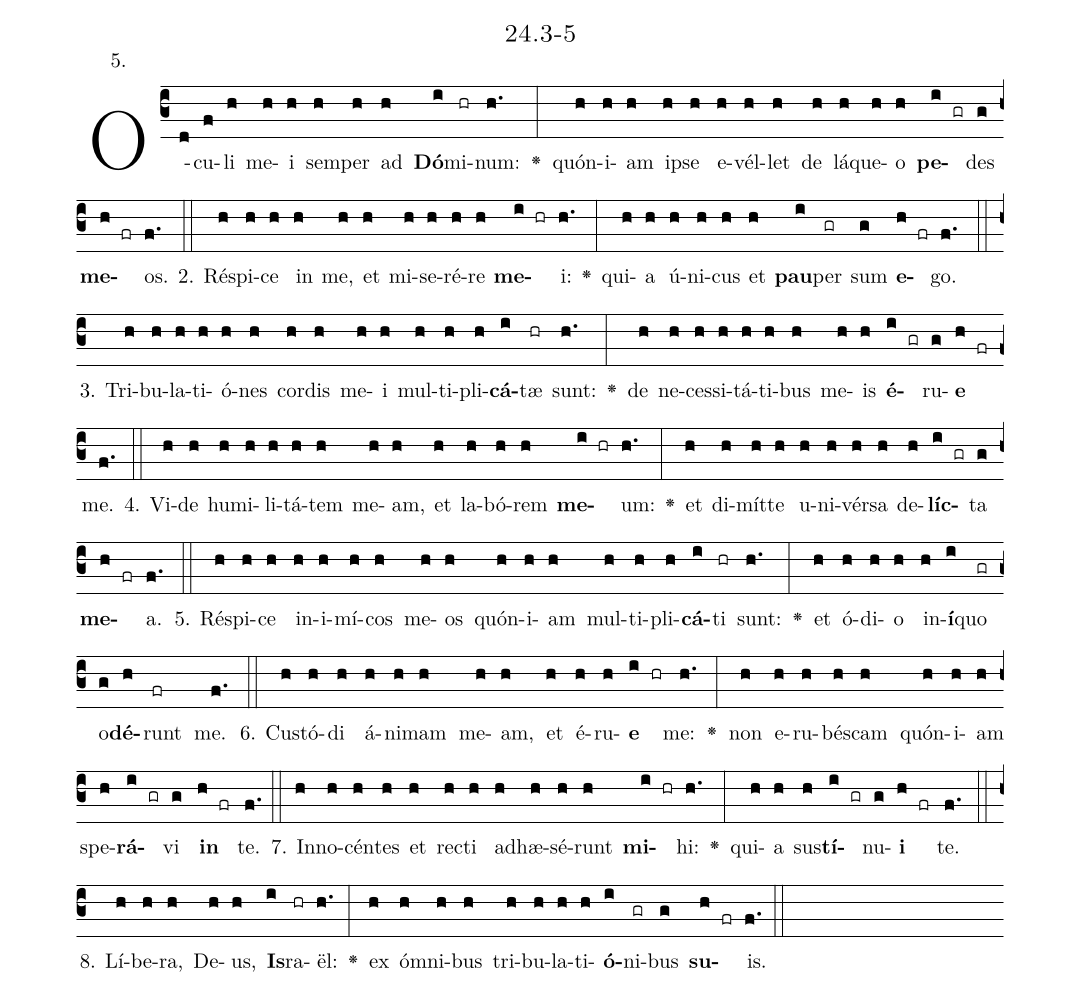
name: 24.3-5;
annotation: 5.;
%%
(c3)O(d)cu(f)li(h) me(h)i(h) sem(h)per(h) ad(h) <b>Dó</b>(i)mi(hr)num:(h.) <v>\greheightstar</v>(:) quón(h)i(h)am(h) ip(h)se(h) e(h)vél(h)let(h) de(h) lá(h)que(h)o(h) <b>pe</b>(i gr)des(g) <b>me</b>(h fr)os.(f.) (::)
2. Ré(h)spi(h)ce(h) in(h) me,(h) et(h) mi(h)se(h)ré(h)re(h) <b>me</b>(i hr)i:(h.) <v>\greheightstar</v>(:) qui(h)a(h) ú(h)ni(h)cus(h) et(h) <b>pau</b>(i)per(gr) sum(g) <b>e</b>(h fr)go.(f.) (::)
3. Tri(h)bu(h)la(h)ti(h)ó(h)nes(h) cor(h)dis(h) me(h)i(h) mul(h)ti(h)pli(h)<b>cá</b>(i)tæ(hr) sunt:(h.) <v>\greheightstar</v>(:) de(h) ne(h)ces(h)si(h)tá(h)ti(h)bus(h) me(h)is(h) <b>é</b>(i gr)ru(g)<b>e</b>(h fr) me.(f.) (::)
4. Vi(h)de(h) hu(h)mi(h)li(h)tá(h)tem(h) me(h)am,(h) et(h) la(h)bó(h)rem(h) <b>me</b>(i hr)um:(h.) <v>\greheightstar</v>(:) et(h) di(h)mít(h)te(h) u(h)ni(h)vér(h)sa(h) de(h)<b>líc</b>(i gr)ta(g) <b>me</b>(h fr)a.(f.) (::)
5. Ré(h)spi(h)ce(h) in(h)i(h)mí(h)cos(h) me(h)os(h) quón(h)i(h)am(h) mul(h)ti(h)pli(h)<b>cá</b>(i)ti(hr) sunt:(h.) <v>\greheightstar</v>(:) et(h) ó(h)di(h)o(h) in(h)<b>í</b>(i)quo(gr) o(g)<b>dé</b>(h)runt(fr) me.(f.) (::)
6. Cus(h)tó(h)di(h) á(h)ni(h)mam(h) me(h)am,(h) et(h) é(h)ru(h)<b>e</b>(i hr) me:(h.) <v>\greheightstar</v>(:) non(h) e(h)ru(h)bés(h)cam(h) quón(h)i(h)am(h) spe(h)<b>rá</b>(i gr)vi(g) <b>in</b>(h fr) te.(f.) (::)
7. In(h)no(h)cén(h)tes(h) et(h) rec(h)ti(h) ad(h)hæ(h)sé(h)runt(h) <b>mi</b>(i hr)hi:(h.) <v>\greheightstar</v>(:) qui(h)a(h) sus(h)<b>tí</b>(i gr)nu(g)<b>i</b>(h fr) te.(f.) (::)
8. Lí(h)be(h)ra,(h) De(h)us,(h) <b>Is</b>(i)ra(hr)ël:(h.) <v>\greheightstar</v>(:) ex(h) óm(h)ni(h)bus(h) tri(h)bu(h)la(h)ti(h)<b>ó</b>(i)ni(gr)bus(g) <b>su</b>(h fr)is.(f.) (::)
